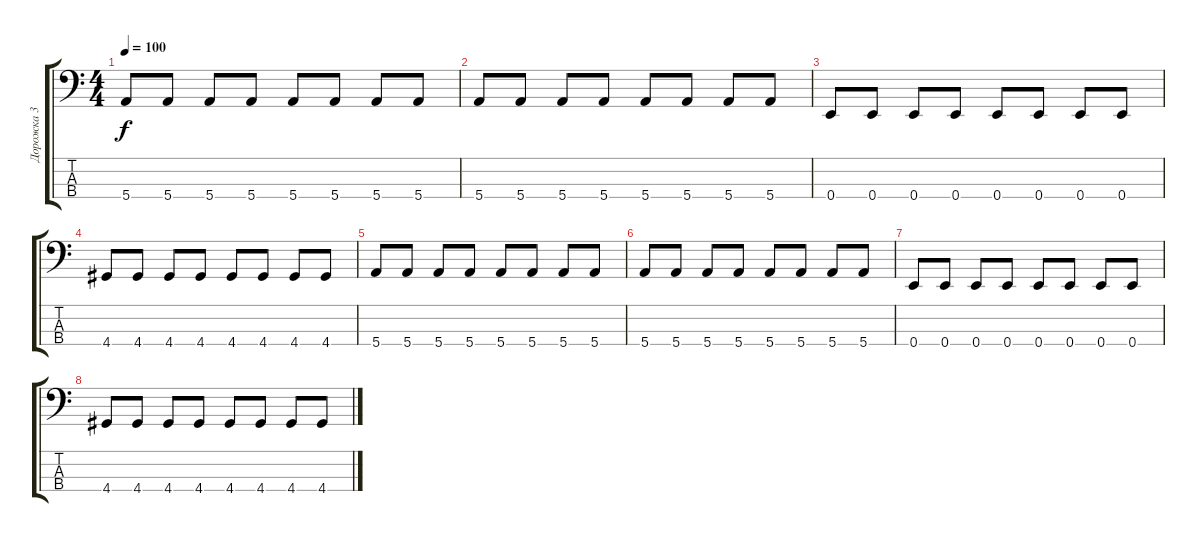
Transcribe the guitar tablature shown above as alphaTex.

\track ("Дорожка 3" "Дорожка 3") {instrument electricbassfinger}
\staff {score tabs}
\tuning (G2 D2 A1 E1) {hide}
\ts (4 4)
\tempo 100
\clef f4
\ks c
5.4.8{dy f} 5.4.8 5.4.8 5.4.8 5.4.8 5.4.8 5.4.8 5.4.8 |
5.4.8 5.4.8 5.4.8 5.4.8 5.4.8 5.4.8 5.4.8 5.4.8 |
0.4.8 0.4.8 0.4.8 0.4.8 0.4.8 0.4.8 0.4.8 0.4.8 |
4.4.8 4.4.8 4.4.8 4.4.8 4.4.8 4.4.8 4.4.8 4.4.8 |
5.4.8 5.4.8 5.4.8 5.4.8 5.4.8 5.4.8 5.4.8 5.4.8 |
5.4.8 5.4.8 5.4.8 5.4.8 5.4.8 5.4.8 5.4.8 5.4.8 |
0.4.8 0.4.8 0.4.8 0.4.8 0.4.8 0.4.8 0.4.8 0.4.8 |
4.4.8 4.4.8 4.4.8 4.4.8 4.4.8 4.4.8 4.4.8 4.4.8
